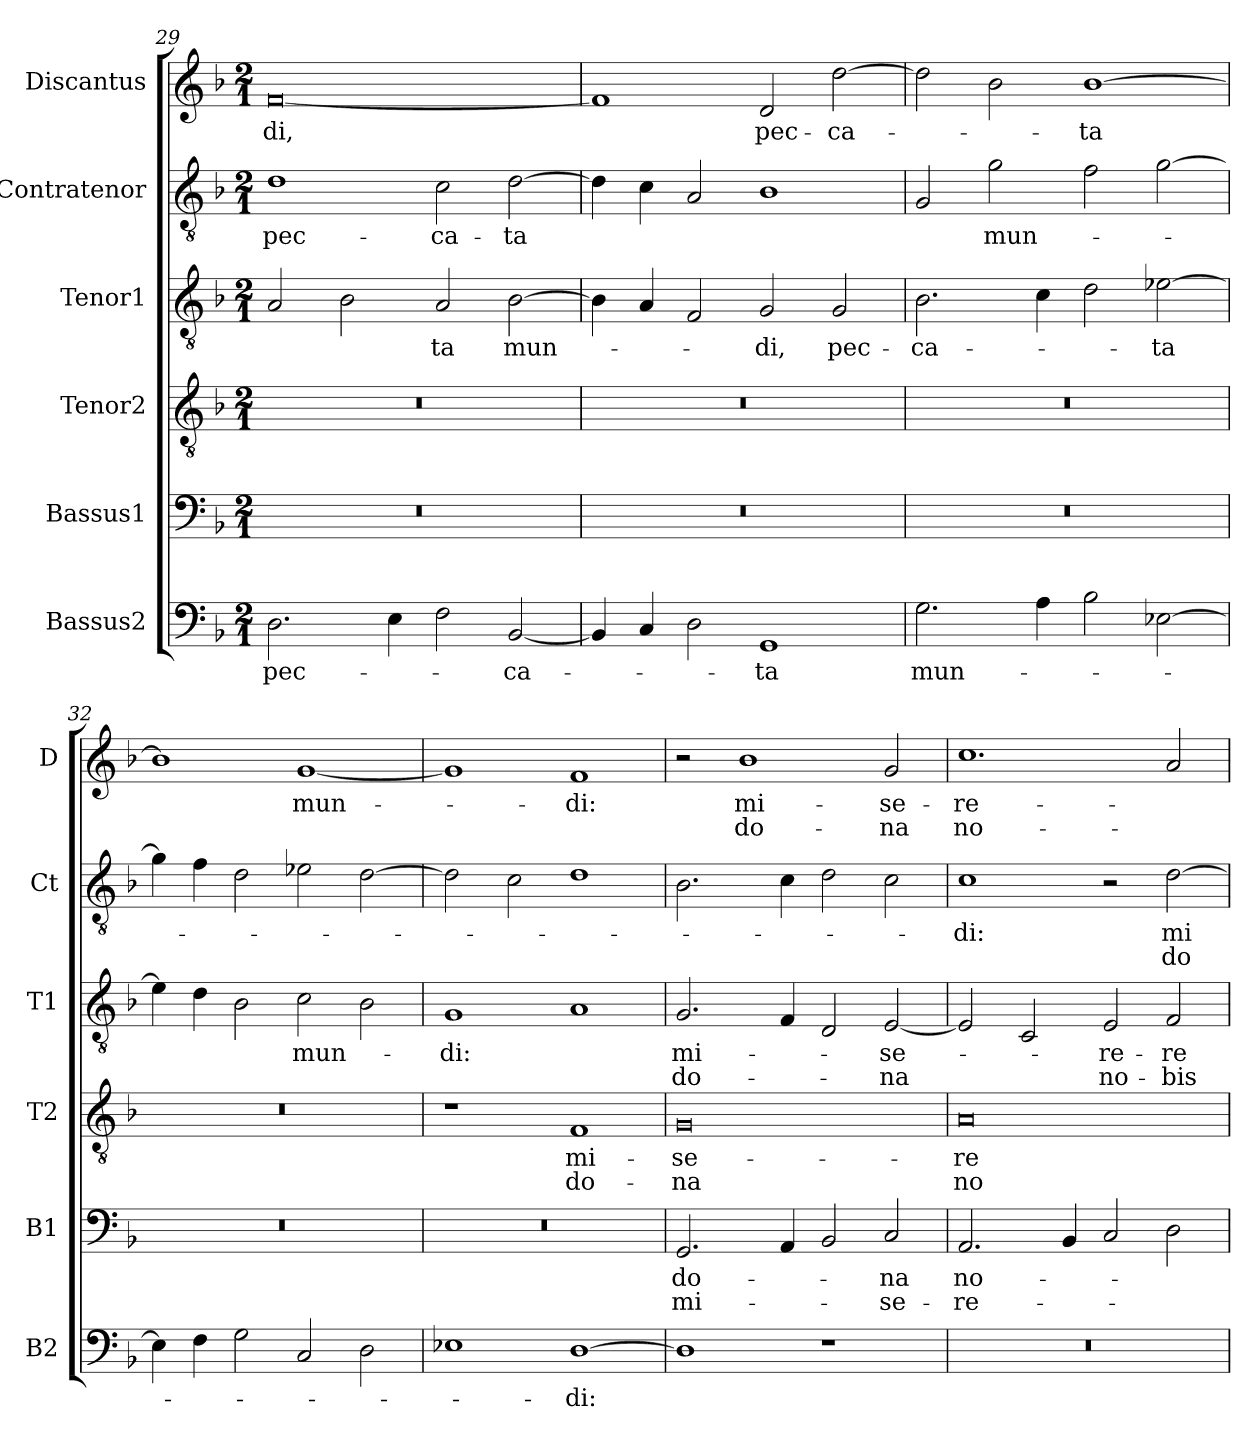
**kern	**text	**kern	**text	**text	**kern	**text	**text	**kern	**text	**text	**kern	**text	**text	**kern	**text	**text
*part6	*part6	*part5	*part5	*part5	*part4	*part4	*part4	*part3	*part3	*part3	*part2	*part2	*part2	*part1	*part1	*part1
*staff6	*staff6	*staff5	*staff5	*staff5	*staff4	*staff4	*staff4	*staff3	*staff3	*staff3	*staff2	*staff2	*staff2	*staff1	*staff1	*staff1
*I"Bassus2	*	*I"Bassus1	*	*	*I"Tenor2	*	*	*I"Tenor1	*	*	*I"Contratenor	*	*	*I"Discantus	*	*
*I'B2	*	*I'B1	*	*	*I'T2	*	*	*I'T1	*	*	*I'Ct	*	*	*I'D	*	*
*clefF4	*	*clefF4	*	*	*clefGv2	*	*	*clefGv2	*	*	*clefGv2	*	*	*clefG2	*	*
*k[b-]	*	*k[b-]	*	*	*k[b-]	*	*	*k[b-]	*	*	*k[b-]	*	*	*k[b-]	*	*
*M2/1	*	*M2/1	*	*	*M2/1	*	*	*M2/1	*	*	*M2/1	*	*	*M2/1	*	*
=29	=29	=29	=29	=29	=29	=29	=29	=29	=29	=29	=29	=29	=29	=29	=29	=29
2.D\	pec-	0r	.	.	0r	.	.	2A/	.	.	1d	pec-	.	[0f	-di,	.
.	.	.	.	.	.	.	.	2B-\	.	.	.	.	.	.	.	.
4E\	.	.	.	.	.	.	.	.	.	.	.	.	.	.	.	.
2F\	.	.	.	.	.	.	.	2A/	-ta	.	2c\	-ca-	.	.	.	.
[2BB-/	-ca-	.	.	.	.	.	.	[2B-\	mun-	.	[2d\	-ta	.	.	.	.
=30	=30	=30	=30	=30	=30	=30	=30	=30	=30	=30	=30	=30	=30	=30	=30	=30
4BB-/]	.	0r	.	.	0r	.	.	4B-\]	.	.	4d\]	.	.	1f]	.	.
4C/	.	.	.	.	.	.	.	4A/	.	.	4c\	.	.	.	.	.
2D\	.	.	.	.	.	.	.	2F/	.	.	2A/	.	.	.	.	.
1GG	-ta	.	.	.	.	.	.	2G/	-di,	.	1B-	.	.	2d/	pec-	.
.	.	.	.	.	.	.	.	2G/	pec-	.	.	.	.	[2dd\	-ca-	.
=31	=31	=31	=31	=31	=31	=31	=31	=31	=31	=31	=31	=31	=31	=31	=31	=31
2.G\	mun-	0r	.	.	0r	.	.	2.B-\	-ca-	.	2G/	.	.	2dd\]	.	.
.	.	.	.	.	.	.	.	.	.	.	2g\	mun-	.	2b-\	.	.
4A\	.	.	.	.	.	.	.	4c\	.	.	.	.	.	.	.	.
2B-\	.	.	.	.	.	.	.	2d\	.	.	2f\	.	.	[1b-	-ta	.
[2E-X\	.	.	.	.	.	.	.	[2e-X\	-ta	.	[2g\	.	.	.	.	.
=32	=32	=32	=32	=32	=32	=32	=32	=32	=32	=32	=32	=32	=32	=32	=32	=32
4E-\]	.	0r	.	.	0r	.	.	4e-\]	.	.	4g\]	.	.	1b-]	.	.
4F\	.	.	.	.	.	.	.	4d\	.	.	4f\	.	.	.	.	.
2G\	.	.	.	.	.	.	.	2B-\	.	.	2d\	.	.	.	.	.
2C/	.	.	.	.	.	.	.	2c\	mun-	.	2e-X\	.	.	[1g	mun-	.
2D\	.	.	.	.	.	.	.	2B-\	.	.	[2d\	.	.	.	.	.
=33	=33	=33	=33	=33	=33	=33	=33	=33	=33	=33	=33	=33	=33	=33	=33	=33
1E-X	.	0r	.	.	1r	.	.	1G	-di:	.	2d\]	.	.	1g]	.	.
.	.	.	.	.	.	.	.	.	.	.	2c\	.	.	.	.	.
[1D	-di:	.	.	.	1F	mi-	do-	1A	.	.	1d	.	.	1f	-di:	.
=34	=34	=34	=34	=34	=34	=34	=34	=34	=34	=34	=34	=34	=34	=34	=34	=34
1D]	.	2.GG/	do-	mi-	0G	-se-	-na	2.G/	mi-	do-	2.B-\	.	.	2r	.	.
.	.	.	.	.	.	.	.	.	.	.	.	.	.	1b-	mi-	do-
.	.	4AA/	.	.	.	.	.	4F/	.	.	4c\	.	.	.	.	.
1r	.	2BB-/	.	.	.	.	.	2D/	.	.	2d\	.	.	.	.	.
.	.	2C/	-na	-se-	.	.	.	[2E/	-se-	-na	2c\	.	.	2g/	-se-	-na
=35	=35	=35	=35	=35	=35	=35	=35	=35	=35	=35	=35	=35	=35	=35	=35	=35
0r	.	2.AA/	no-	-re-	0A	-re-	no-	2E/]	.	.	1c	-di:	.	1.cc	-re-	no-
.	.	.	.	.	.	.	.	2C/	.	.	.	.	.	.	.	.
.	.	4BB-/	.	.	.	.	.	.	.	.	.	.	.	.	.	.
.	.	2C/	.	.	.	.	.	2E/	-re-	no-	2r	.	.	.	.	.
.	.	2D\	.	.	.	.	.	2F/	-re	-bis	[2d\	mi-	do-	2a/	.	.
=	=	=	=	=	=	=	=	=	=	=	=	=	=	=	=	=
*-	*-	*-	*-	*-	*-	*-	*-	*-	*-	*-	*-	*-	*-	*-	*-	*-
